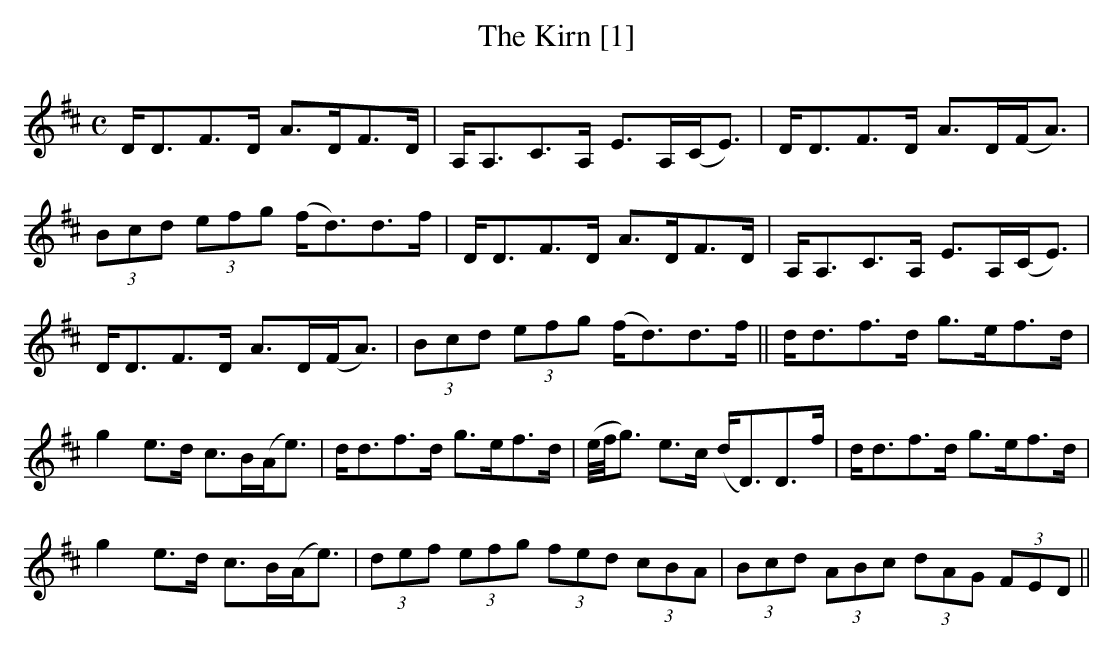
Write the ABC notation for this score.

X:1
T:Kirn [1], The
M:C
L:1/8
K:D
D<DF>D A>DF>D | A,<A,C>A, E>A,(C<E) | D<DF>D A>D(F<A) |
(3Bcd (3efg (f<d)d>f | D<DF>D A>DF>D | A,<A,C>A, E>A,(C<E) |
D<DF>D A>D(F<A) | (3Bcd (3efg (f<d)d>f || d<df>d g>ef>d |
g2 e>d c>B(A<e) | d<df>d g>ef>d | (e/4f/2<g) e>c (d<D)D>f | d<df>d g>ef>d |
g2 e>d c>B(A<e) | (3def (3efg (3fed (3cBA | (3Bcd (3ABc (3dAG (3FED ||
